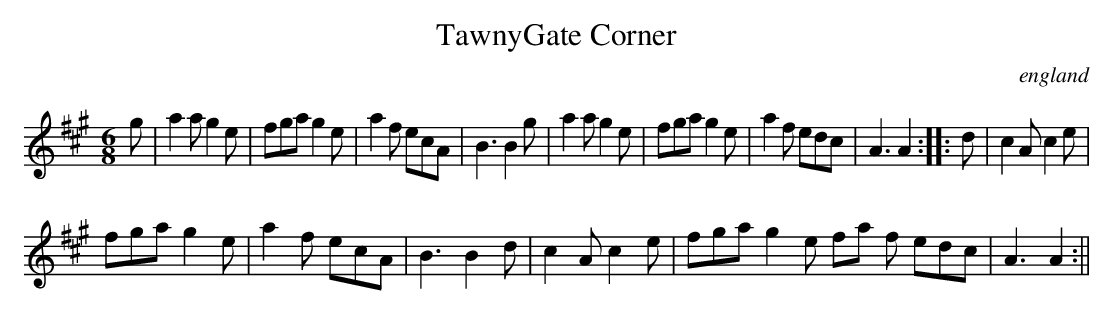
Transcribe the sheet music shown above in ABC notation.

X:1
T:TawnyGate Corner
O:england
M:6/8
L:1/8
K:A major
g|a2ag2e|fga g2e|a2f ecA|B3B2g|a2ag2e|fga g2e|a2f edc|A3A2:||:d|c2Ac2e|
fgag2e|a2f ecA|B3B2d|c2Ac2e|fga g2e fa f edc|A3A2:||
